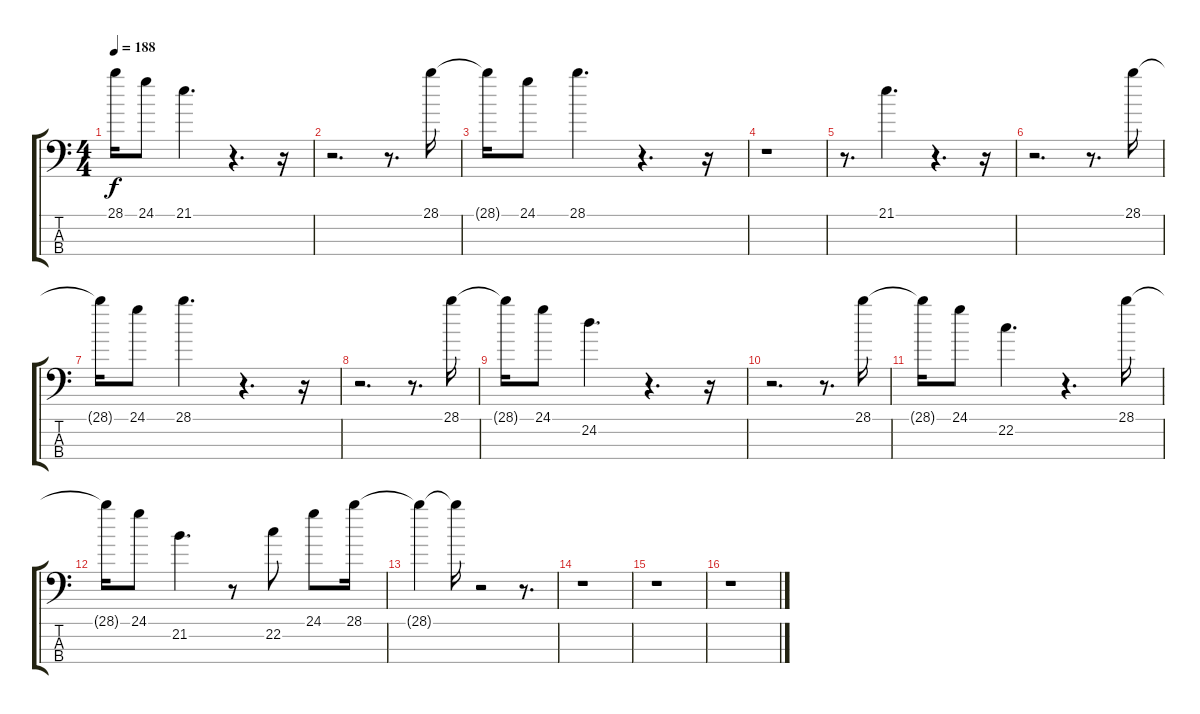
\track "" {instrument synthbass1}
\staff {score tabs}
\tuning (G2 D2 A1 E1) {hide}
\ts (4 4)
\tempo 188
\clef f4
\ks c
28.1{t}.16{dy f} 24.1.8 21.1.4{d} r.4{d} r.16 |
r.2{d} r.8{d} 28.1.16 |
28.1{t}.16 24.1.8 28.1.4{d} r.4{d} r.16 |
r.1 |
r.8{d} 21.1.4{d} r.4{d} r.16 |
r.2{d} r.8{d} 28.1.16 |
28.1{t}.16 24.1.8 28.1.4{d} r.4{d} r.16 |
r.2{d} r.8{d} 28.1.16 |
28.1{t}.16 24.1.8 24.2.4{d} r.4{d} r.16 |
r.2{d} r.8{d} 28.1.16 |
28.1{t}.16 24.1.8 22.2.4{d} r.4{d} 28.1.16 |
28.1{t}.16 24.1.8 21.2.4{d} r.8 22.2.8 24.1.8 28.1.16 |
28.1{t}.4 28.1{t}.16 r.2 r.8{d} |
r.1 |
r.1 |
r.1
